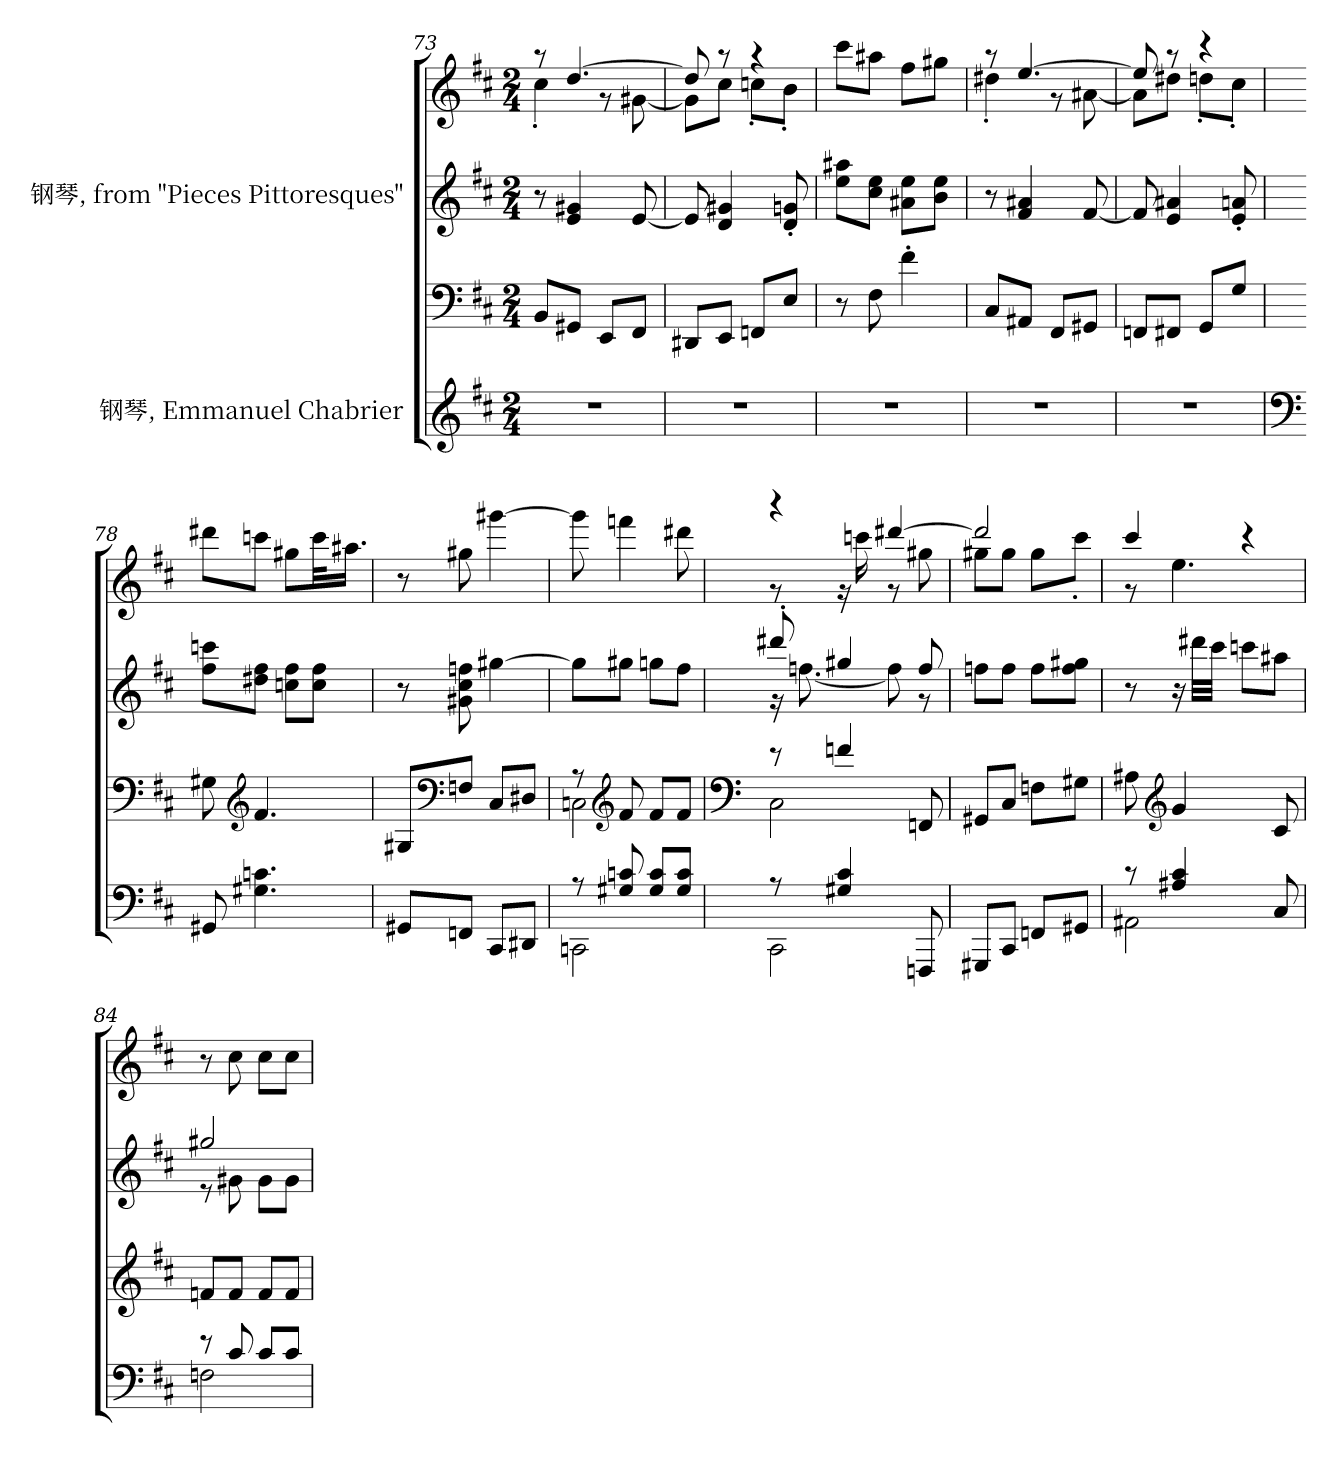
**kern	**kern	**kern	**kern
*part2	*part2	*part1	*part1
*staff4	*staff3	*staff2	*staff1
*I"钢琴, Emmanuel Chabrier	*	*I"钢琴, from &quot;Pieces Pittoresques&quot;	*
!!LO:LB:g=z
*clefG2	*clefF4	*clefG2	*clefG2
*k[f#c#]	*k[f#c#]	*k[f#c#]	*k[f#c#]
*M2/4	*M2/4	*M2/4	*M2/4
=73	=73	=73	=73
*	*	*	*^
2r	8BB/L	8r	8r	4cc#'\
.	8GG#X/J	4e/ 4g#X/	[4.dd/	.
.	8EE/L	.	.	8r
.	8FF#/J	[8e/	.	[8g#X\
=74	=74	=74	=74	=74
2r	8DD#X/L	8e/]	8dd/]	8g#\L]
.	8EE/J	4d/ 4g#X/	8r	8cc#\J
.	8FFn/L	.	4r	8ccn'\L
.	8E/J	8d/' 8gn/'	.	8b'\J
*	*	*	*v	*v
=75	=75	=75	=75
2r	8r	8ee\ 8aa#X\L	8ccc#\L
.	8F#\	8cc#\ 8ee\J	8aa#X\J
.	4f#'\	8a#X\ 8ee\L	8ff#\L
.	.	8b\ 8ee\J	8gg#X\J
=76	=76	=76	=76
*	*	*	*^
2r	8C#/L	8r	8r	4dd#X'\
.	8AA#X/J	4f#/ 4a#X/	[4.ee/	.
.	8FF#/L	.	.	8r
.	8GG#X/J	[8f#/	.	[8a#X\
=77	=77	=77	=77	=77
2r	8FFn/L	8f#/]	8ee/]	8a#\L]
.	8FF#X/J	4e/ 4a#X/	8r	8dd#X\J
*	*	*	*MM129	*
.	8GG/L	.	4r	8ddn'\L
.	8G/J	8e/' 8an/'	.	8cc#'\J
*	*	*	*v	*v
!!LO:PB:g=z
=78	=78	=78	=78
*clefF4	*	*	*
*	*	*	*MM126
8GG#X/	8G#X\	8ff#\ 8cccn\L	8ddd#X\L
*	*clefG2	*	*
4.G#X\ 4.cn\	4.f#/	8dd#X\ 8ff#\J	8cccn\J
*	*	*	*MM121
.	.	8ccn\ 8ff#\L	8gg#X\L
.	.	8cc\ 8ff#\J	32ccc\KL
.	.	.	16.aa#X\JJ
=79	=79	=79	=79
*	*	*	*MM132
8GG#X/L	8G#X/L	8r	8r
*	*clefF4	*	*
8FFn/J	8Fn/J	8g#X\ 8cc#\ 8ffn\	8gg#X\
8CC#/L	8C#/L	[4gg#X\	[4ggg#X\
8DD#X/J	8D#X/J	.	.
=80	=80	=80	=80
*^	*^	*	*
8r	2CCn\	8r	2Cn\	8gg#\L]	8ggg#\]
*	*	*clefG2	*	*	*
8G#X/ 8cn/	.	8f#/	.	8gg#X\J	4fffn\
8G#/ 8c/L	.	8f#/L	.	8ggn\L	.
8G#/ 8c/J	.	8f#/J	.	8ff#\J	8ddd#X\
=81	=81	=81	=81	=81	=81
*	*	*clefF4	*	*	*
*	*	*	*	*^	*^
8r	2CC#\	8r	2C#\	8ddd#X'/	16r	4r	8r
.	.	.	.	.	[8.ffn\	.	.
4G#X/ 4c#/	.	4fn/	.	4gg#X/	.	.	16r
.	.	.	.	.	.	.	16cccn\
.	.	.	.	.	8ff\]	[4ddd#X/	8r
8FFFn/	.	8FFn/	.	8ff/	8r	.	8gg#X\
*v	*v	*	*	*v	*v	*	*
*	*v	*v	*	*	*
!!LO:LB:g=z	!!
=82	=82	=82	=82	=82
8GGG#X/L	8GG#X/L	8ffn\L	2ddd#/]	8gg#X\L
8CC#/J	8C#/J	8ff\J	.	8gg#\J
8FFn/L	8Fn\L	8ff\L	.	8gg#\L
8GG#X/J	8G#X\J	8ff\ 8gg#X\J	.	8ccc#'\J
=83	=83	=83	=83	=83
*^	*	*	*	*
8r	2AA#X\	8A#X\	8r	4ccc#/	8r
*	*	*clefG2	*	*	*
4A#X/ 4c#/	.	4g/	16r	.	4.ee\
.	.	.	32ddd#X\LLL	.	.
.	.	.	32ccc#\JJJ	.	.
.	.	.	8cccn\L	4r	.
8C#/	.	8c#/	8aa#X\J	.	.
*	*	*	*	*v	*v
=84	=84	=84	=84	=84
*	*	*	*^	*
8r	2Fn\	8fn/L	2gg#X/	8r	8r
8c#/	.	8f/J	.	8g#X\	8cc#\
8c#/L	.	8f/L	.	8g#\L	8cc#\L
8c#/J	.	8f/J	.	8g#\J	8cc#\J
*v	*v	*	*v	*v	*
=	=	=	=
*-	*-	*-	*-
